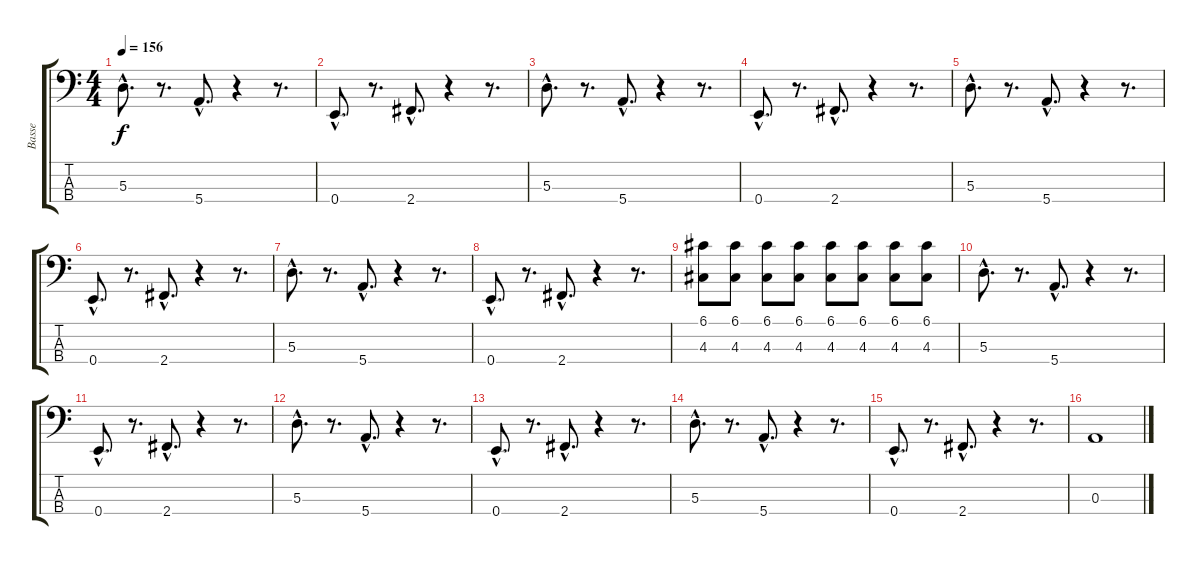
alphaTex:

\track ("Basse" "Basse") {instrument acousticbass}
\staff {score tabs}
\tuning (G2 D2 A1 E1) {hide}
\ts (4 4)
\tempo 156
\clef f4
\ks c
5.3{hac}.8{d dy f} r.8{d} 5.4{hac}.8{d} r.4 r.8{d} |
0.4{hac}.8{d} r.8{d} 2.4{hac}.8{d} r.4 r.8{d} |
5.3{hac}.8{d} r.8{d} 5.4{hac}.8{d} r.4 r.8{d} |
0.4{hac}.8{d} r.8{d} 2.4{hac}.8{d} r.4 r.8{d} |
5.3{hac}.8{d} r.8{d} 5.4{hac}.8{d} r.4 r.8{d} |
0.4{hac}.8{d} r.8{d} 2.4{hac}.8{d} r.4 r.8{d} |
5.3{hac}.8{d} r.8{d} 5.4{hac}.8{d} r.4 r.8{d} |
0.4{hac}.8{d} r.8{d} 2.4{hac}.8{d} r.4 r.8{d} |
(6.1 4.3).8 (6.1 4.3).8 (6.1 4.3).8 (6.1 4.3).8 (6.1 4.3).8 (6.1 4.3).8 (6.1 4.3).8 (6.1 4.3).8 |
5.3{hac}.8{d} r.8{d} 5.4{hac}.8{d} r.4 r.8{d} |
0.4{hac}.8{d} r.8{d} 2.4{hac}.8{d} r.4 r.8{d} |
5.3{hac}.8{d} r.8{d} 5.4{hac}.8{d} r.4 r.8{d} |
0.4{hac}.8{d} r.8{d} 2.4{hac}.8{d} r.4 r.8{d} |
5.3{hac}.8{d} r.8{d} 5.4{hac}.8{d} r.4 r.8{d} |
0.4{hac}.8{d} r.8{d} 2.4{hac}.8{d} r.4 r.8{d} |
0.3.1
